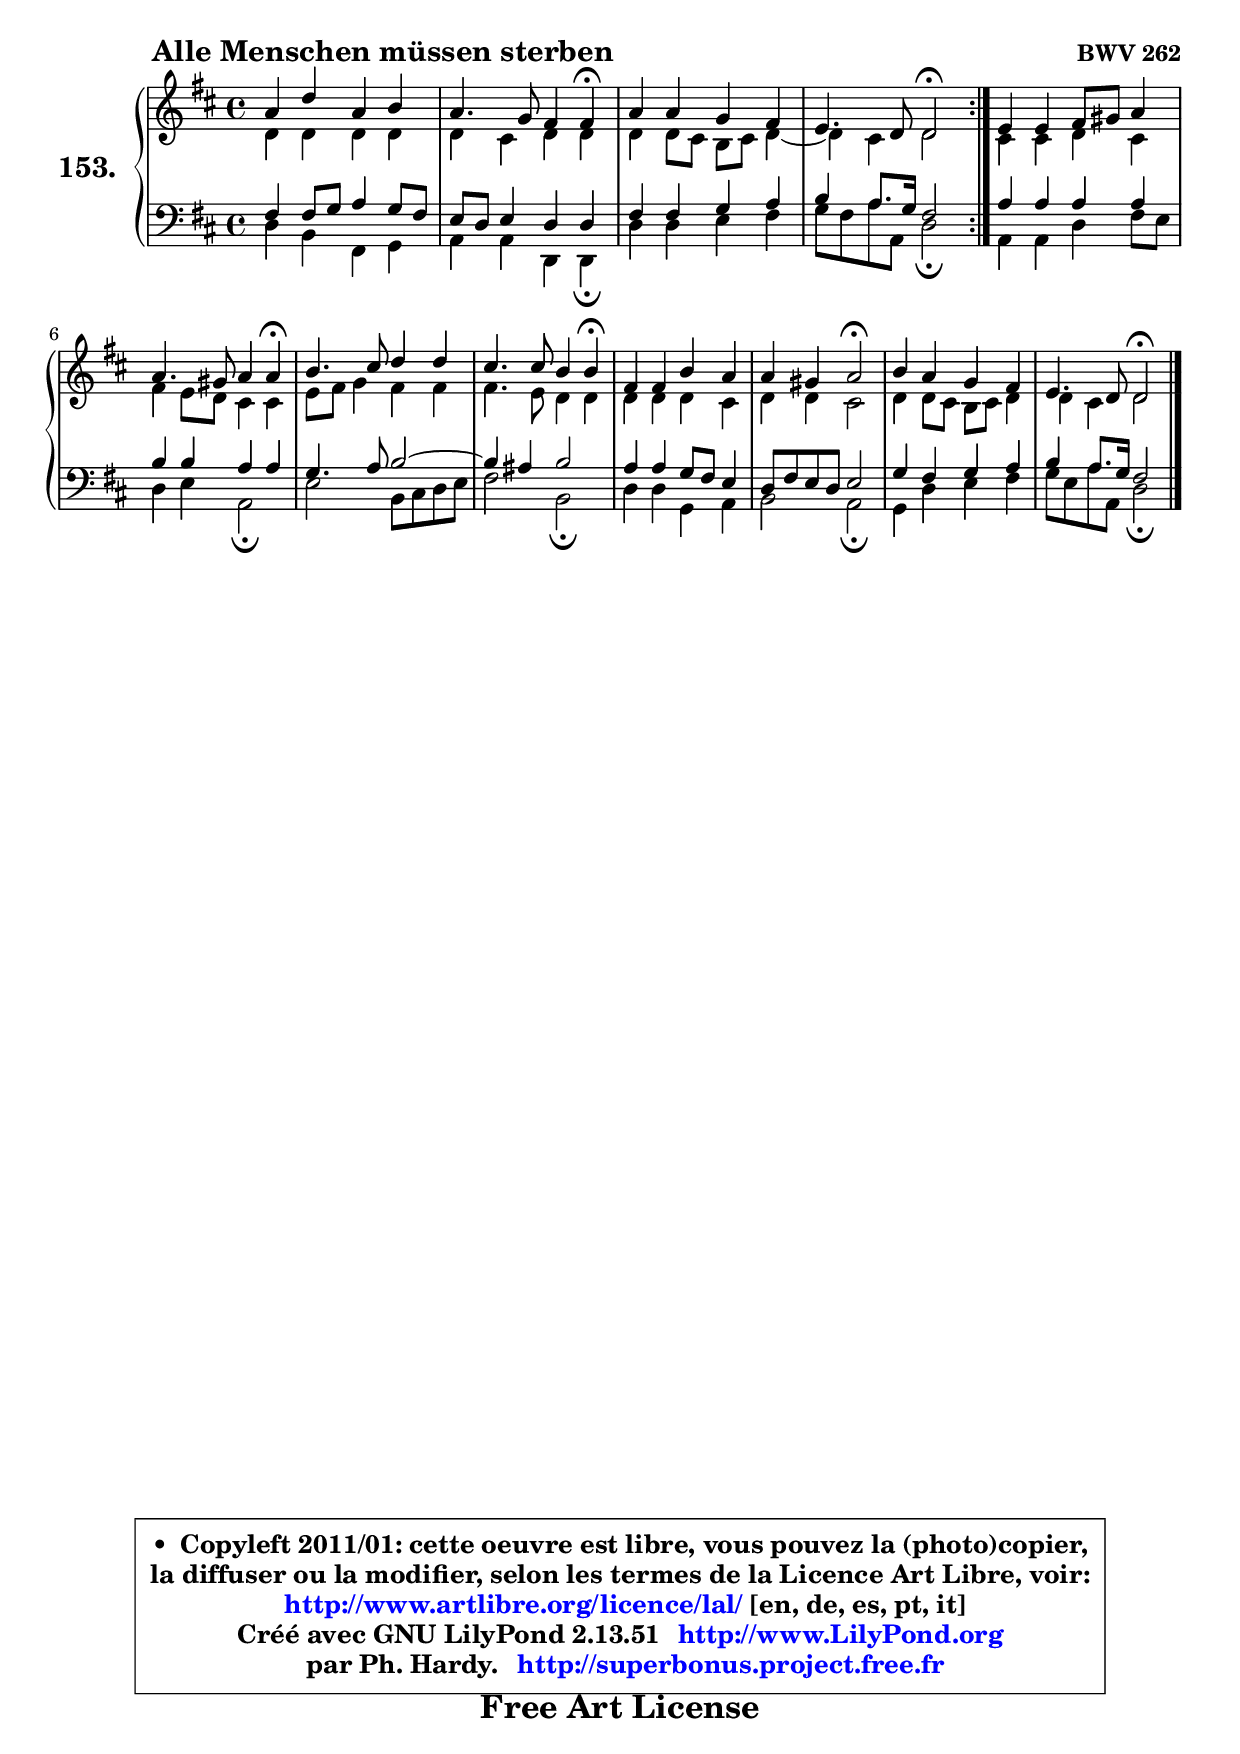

\version "2.13.51"

    \paper {
%	system-system-spacing #'padding = #0.1
%	score-system-spacing #'padding = #0.1
%	ragged-bottom = ##f
%	ragged-last-bottom = ##f
	}

    \header {
      opus = \markup { \bold "BWV 262" }
      piece = \markup { \hspace #9 \fontsize #2 \bold "Alle Menschen müssen sterben" }
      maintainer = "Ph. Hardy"
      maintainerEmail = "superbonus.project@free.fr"
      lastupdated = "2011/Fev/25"
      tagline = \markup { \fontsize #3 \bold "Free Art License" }
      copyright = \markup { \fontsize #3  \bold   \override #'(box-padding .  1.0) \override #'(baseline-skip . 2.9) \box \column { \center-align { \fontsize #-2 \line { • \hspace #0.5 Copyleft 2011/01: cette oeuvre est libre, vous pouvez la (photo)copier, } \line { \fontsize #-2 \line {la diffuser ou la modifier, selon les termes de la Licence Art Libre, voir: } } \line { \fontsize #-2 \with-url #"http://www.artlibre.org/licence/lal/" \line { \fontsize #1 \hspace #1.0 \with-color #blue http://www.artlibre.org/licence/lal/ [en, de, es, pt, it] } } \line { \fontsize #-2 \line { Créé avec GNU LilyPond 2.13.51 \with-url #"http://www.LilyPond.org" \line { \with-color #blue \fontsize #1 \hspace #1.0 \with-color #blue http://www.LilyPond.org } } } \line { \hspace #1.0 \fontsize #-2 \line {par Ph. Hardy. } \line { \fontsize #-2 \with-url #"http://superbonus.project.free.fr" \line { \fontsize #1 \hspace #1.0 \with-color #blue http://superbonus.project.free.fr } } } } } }

	  }

  guidemidi = {
        \repeat volta 2 {
        R1 |
        r2. \tempo 4 = 30 r4 \tempo 4 = 78 |
        R1 |
        r2 \tempo 4 = 34 r2 \tempo 4 = 78 | } %fin du repeat
        R1 |
        r2. \tempo 4 = 30 r4 \tempo 4 = 78 |
        R1 |
        r2. \tempo 4 = 30 r4 \tempo 4 = 78 |
        R1 |
        r2 \tempo 4 = 34 r2 \tempo 4 = 78 |
        R1 |
        r2 \tempo 4 = 34 r2 |
	}

  upper = {
	\time 4/4
	\key d \major
	\clef treble
	\voiceOne
	<< { 
	% SOPRANO
	\set Voice.midiInstrument = "acoustic grand"
	\relative c'' {
        \repeat volta 2 {
        a4 d a b |
        a4. g8 fis4 fis\fermata |
        a4 a g fis |
        e4. d8 d2\fermata | } %fin du repeat
        e4 e fis8 gis a4 |
        a4. gis8 a4 a\fermata |
        b4. cis8 d4 d |
        cis4. cis8 b4 b\fermata |
        fis4 fis b a |
        a4 gis a2\fermata |
        b4 a g fis |
        e4. d8 d2\fermata |
        \bar "|."
	} % fin de relative
	}

	\context Voice="1" { \voiceTwo 
	% ALTO
	\set Voice.midiInstrument = "acoustic grand"
	\relative c' {
        \repeat volta 2 {
        d4 d d d |
        d4 cis d d |
        d4 d8 cis b cis d4 ~ |
	d4 cis4 d2 | } %fin du repeat
        cis4 cis d cis |
        fis4 e8 d cis4 cis |
        e8 fis g4 fis fis |
        fis4. e8 d4 d |
        d4 d d cis |
        d4 d cis2 |
        d4 d8 cis b cis d4 |
        d4 cis d2 |
        \bar "|."
	} % fin de relative
	\oneVoice
	} >>
	}

    lower = {
	\time 4/4
	\key d \major
	\clef bass
        \mergeDifferentlyDottedOn
	\voiceOne
	<< { 
	% TENOR
	\set Voice.midiInstrument = "acoustic grand"
	\relative c {
        \repeat volta 2 {
        fis4 fis8 g a4 g8 fis |
        e8 d e4 d d |
        fis4 fis g a |
        b4 a8. g16 fis2 | } %fin du repeat
        a4 a a a |
        b4 b a a |
        g4. a8 b2 ~ |
	b4 ais4 b2 |
        a4 a g8 fis e4 |
        d8 fis e d e2 |
        g4 fis g a |
        b4 a8. g16 fis2 |
        \bar "|."
	} % fin de relative
	}
	\context Voice="1" { \voiceTwo 
	% BASS
	\set Voice.midiInstrument = "acoustic grand"
	\relative c {
        \repeat volta 2 {
        d4 b fis g |
        a4 a d, d\fermata |
        d'4 d e fis |
        g8 fis a a, d2\fermata | } %fin du repeat
        a4 a d fis8 e |
        d4 e a,2\fermata |
        e'2 b8 cis d e |
        fis2 b,\fermata |
        d4 d g, a |
        b2 a\fermata |
        g4 d' e fis |
        g8 e a a, d2\fermata |
        \bar "|."
	} % fin de relative
	\oneVoice
	} >>
	}


    \score { 

	\new PianoStaff <<
	\set PianoStaff.instrumentName = \markup { \bold \huge "153." }
	\new Staff = "upper" \upper
	\new Staff = "lower" \lower
	>>

    \layout {
%	ragged-last = ##f
	   }

         } % fin de score

  \score {
    \unfoldRepeats { << \guidemidi \upper \lower >> }
    \midi {
    \context {
     \Staff
      \remove "Staff_performer"
               }

     \context {
      \Voice
       \consists "Staff_performer"
                }

     \context { 
      \Score
      tempoWholesPerMinute = #(ly:make-moment 78 4)
		}
	    }
	}

